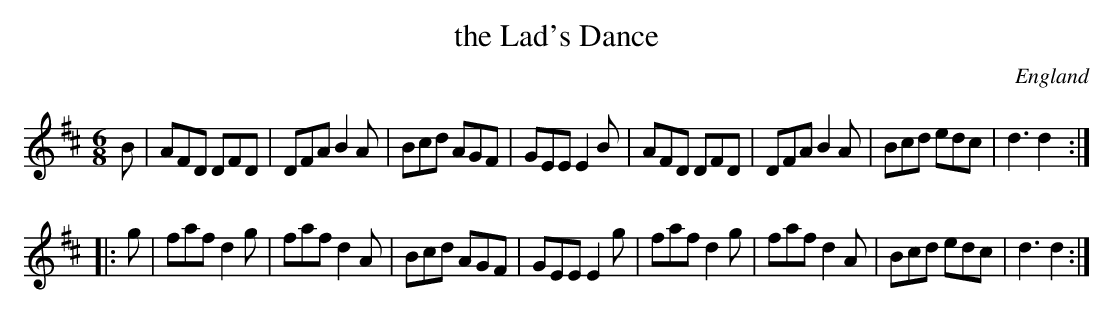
X:1
T:the Lad's Dance
M:6/8
O:England
K:D
B |\
AFD DFD | DFA B2A | Bcd AGF | GEE E2B | \
AFD DFD | DFA B2A | Bcd edc | d3 d2:|
|: g |\
faf d2g | faf d2A | Bcd AGF | GEE E2g |\
faf d2g | faf d2A | Bcd edc | d3 d2 :|
